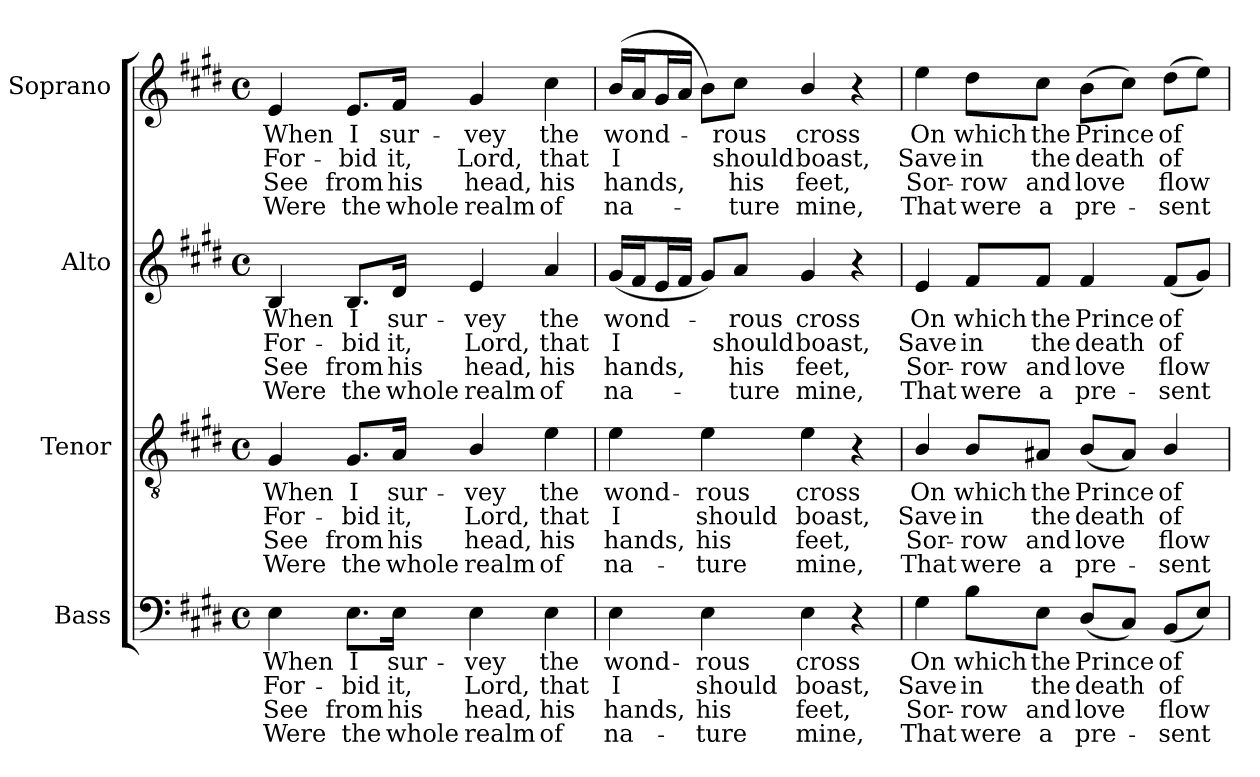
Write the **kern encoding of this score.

**kern	**text	**text	**text	**text	**kern	**text	**text	**text	**text	**kern	**text	**text	**text	**text	**kern	**text	**text	**text	**text
*part4	*part4	*part4	*part4	*part4	*part3	*part3	*part3	*part3	*part3	*part2	*part2	*part2	*part2	*part2	*part1	*part1	*part1	*part1	*part1
*staff4	*staff4	*staff4	*staff4	*staff4	*staff3	*staff3	*staff3	*staff3	*staff3	*staff2	*staff2	*staff2	*staff2	*staff2	*staff1	*staff1	*staff1	*staff1	*staff1
*I"Bass	*	*	*	*	*I"Tenor	*	*	*	*	*I"Alto	*	*	*	*	*I"Soprano	*	*	*	*
*I'B.	*	*	*	*	*I'T.	*	*	*	*	*I'A.	*	*	*	*	*I'S.	*	*	*	*
!!LO:PB:g=z
*clefF4	*	*	*	*	*clefGv2	*	*	*	*	*clefG2	*	*	*	*	*clefG2	*	*	*	*
*	*	*	*	*	*ITrd7c12	*	*	*	*	*	*	*	*	*	*	*	*	*	*
*k[f#c#g#d#]	*	*	*	*	*k[f#c#g#d#]	*	*	*	*	*k[f#c#g#d#]	*	*	*	*	*k[f#c#g#d#]	*	*	*	*
*E:	*	*	*	*	*E:	*	*	*	*	*E:	*	*	*	*	*E:	*	*	*	*
*M4/4	*	*	*	*	*M4/4	*	*	*	*	*M4/4	*	*	*	*	*M4/4	*	*	*	*
*met(c)	*	*	*	*	*met(c)	*	*	*	*	*met(c)	*	*	*	*	*met(c)	*	*	*	*
=1	=1	=1	=1	=1	=1	=1	=1	=1	=1	=1	=1	=1	=1	=1	=1	=1	=1	=1	=1
!	!LO:LY:b:color=#000000	!LO:LY:b:color=#000000	!LO:LY:b:color=#000000	!LO:LY:b:color=#000000	!	!	!	!	!	!	!	!	!	!	!	!	!	!	!
!	!	!	!	!	!	!LO:LY:b:color=#000000	!LO:LY:b:color=#000000	!LO:LY:b:color=#000000	!LO:LY:b:color=#000000	!	!	!	!	!	!	!	!	!	!
!	!	!	!	!	!	!	!	!	!	!	!LO:LY:b:color=#000000	!LO:LY:b:color=#000000	!LO:LY:b:color=#000000	!LO:LY:b:color=#000000	!	!	!	!	!
!	!	!	!	!	!	!	!	!	!	!	!	!	!	!	!	!LO:LY:b:color=#000000	!LO:LY:b:color=#000000	!LO:LY:b:color=#000000	!LO:LY:b:color=#000000
4Ei\	When	For-	See	Were	4GG#i/	When	For-	See	Were	4Bi/	When	For-	See	Were	4ei/	When	For-	See	Were
!	!LO:LY:b:color=#000000	!LO:LY:b:color=#000000	!LO:LY:b:color=#000000	!LO:LY:b:color=#000000	!	!	!	!	!	!	!	!	!	!	!	!	!	!	!
!	!	!	!	!	!	!LO:LY:b:color=#000000	!LO:LY:b:color=#000000	!LO:LY:b:color=#000000	!LO:LY:b:color=#000000	!	!	!	!	!	!	!	!	!	!
!	!	!	!	!	!	!	!	!	!	!	!LO:LY:b:color=#000000	!LO:LY:b:color=#000000	!LO:LY:b:color=#000000	!LO:LY:b:color=#000000	!	!	!	!	!
!	!	!	!	!	!	!	!	!	!	!	!	!	!	!	!	!LO:LY:b:color=#000000	!LO:LY:b:color=#000000	!LO:LY:b:color=#000000	!LO:LY:b:color=#000000
8.Ei\L	I	-bid	from	the	8.GG#i/L	I	-bid	from	the	8.Bi/L	I	-bid	from	the	8.ei/L	I	-bid	from	the
!	!LO:LY:b:color=#000000	!LO:LY:b:color=#000000	!LO:LY:b:color=#000000	!LO:LY:b:color=#000000	!	!	!	!	!	!	!	!	!	!	!	!	!	!	!
!	!	!	!	!	!	!LO:LY:b:color=#000000	!LO:LY:b:color=#000000	!LO:LY:b:color=#000000	!LO:LY:b:color=#000000	!	!	!	!	!	!	!	!	!	!
!	!	!	!	!	!	!	!	!	!	!	!LO:LY:b:color=#000000	!LO:LY:b:color=#000000	!LO:LY:b:color=#000000	!LO:LY:b:color=#000000	!	!	!	!	!
!	!	!	!	!	!	!	!	!	!	!	!	!	!	!	!	!LO:LY:b:color=#000000	!LO:LY:b:color=#000000	!LO:LY:b:color=#000000	!LO:LY:b:color=#000000
16Ei\Jk	sur-	it,	his	whole	16AAi/Jk	sur-	it,	his	whole	16d#i/Jk	sur-	it,	his	whole	16f#i/Jk	sur-	it,	his	whole
!	!LO:LY:b:color=#000000	!LO:LY:b:color=#000000	!LO:LY:b:color=#000000	!LO:LY:b:color=#000000	!	!	!	!	!	!	!	!	!	!	!	!	!	!	!
!	!	!	!	!	!	!LO:LY:b:color=#000000	!LO:LY:b:color=#000000	!LO:LY:b:color=#000000	!LO:LY:b:color=#000000	!	!	!	!	!	!	!	!	!	!
!	!	!	!	!	!	!	!	!	!	!	!LO:LY:b:color=#000000	!LO:LY:b:color=#000000	!LO:LY:b:color=#000000	!LO:LY:b:color=#000000	!	!	!	!	!
!	!	!	!	!	!	!	!	!	!	!	!	!	!	!	!	!LO:LY:b:color=#000000	!LO:LY:b:color=#000000	!LO:LY:b:color=#000000	!LO:LY:b:color=#000000
4Ei\	-vey	Lord,	head,	realm	4BBi/	-vey	Lord,	head,	realm	4ei/	-vey	Lord,	head,	realm	4g#i/	-vey	Lord,	head,	realm
!	!LO:LY:b:color=#000000	!LO:LY:b:color=#000000	!LO:LY:b:color=#000000	!LO:LY:b:color=#000000	!	!	!	!	!	!	!	!	!	!	!	!	!	!	!
!	!	!	!	!	!	!LO:LY:b:color=#000000	!LO:LY:b:color=#000000	!LO:LY:b:color=#000000	!LO:LY:b:color=#000000	!	!	!	!	!	!	!	!	!	!
!	!	!	!	!	!	!	!	!	!	!	!LO:LY:b:color=#000000	!LO:LY:b:color=#000000	!LO:LY:b:color=#000000	!LO:LY:b:color=#000000	!	!	!	!	!
!	!	!	!	!	!	!	!	!	!	!	!	!	!	!	!	!LO:LY:b:color=#000000	!LO:LY:b:color=#000000	!LO:LY:b:color=#000000	!LO:LY:b:color=#000000
4Ei\	the	that	his	of	4Ei\	the	that	his	of	4ai/	the	that	his	of	4cc#i\	the	that	his	of
=2	=2	=2	=2	=2	=2	=2	=2	=2	=2	=2	=2	=2	=2	=2	=2	=2	=2	=2	=2
!	!LO:LY:b:color=#000000	!LO:LY:b:color=#000000	!LO:LY:b:color=#000000	!LO:LY:b:color=#000000	!	!	!	!	!	!	!	!	!	!	!	!	!	!	!
!	!	!	!	!	!	!LO:LY:b:color=#000000	!LO:LY:b:color=#000000	!LO:LY:b:color=#000000	!LO:LY:b:color=#000000	!	!	!	!	!	!	!	!	!	!
!	!	!	!	!	!	!	!	!	!	!	!LO:LY:b:color=#000000	!LO:LY:b:color=#000000	!LO:LY:b:color=#000000	!LO:LY:b:color=#000000	!	!	!	!	!
!	!	!	!	!	!	!	!	!	!	!	!	!	!	!	!	!LO:LY:b:color=#000000	!LO:LY:b:color=#000000	!LO:LY:b:color=#000000	!LO:LY:b:color=#000000
4Ei\	wond-	I	hands,	na-	4Ei\	wond-	I	hands,	na-	(16g#i/LL	wond-	I	hands,	na-	(16bi/LL	wond-	I	hands,	na-
.	.	.	.	.	.	.	.	.	.	16f#i/J	.	.	.	.	16ai/J	.	.	.	.
.	.	.	.	.	.	.	.	.	.	16ei/L	.	.	.	.	16g#i/L	.	.	.	.
.	.	.	.	.	.	.	.	.	.	16f#i/JJ	.	.	.	.	16ai/JJ	.	.	.	.
!	!LO:LY:b:color=#000000	!LO:LY:b:color=#000000	!LO:LY:b:color=#000000	!LO:LY:b:color=#000000	!	!	!	!	!	!	!	!	!	!	!	!	!	!	!
!	!	!	!	!	!	!LO:LY:b:color=#000000	!LO:LY:b:color=#000000	!LO:LY:b:color=#000000	!LO:LY:b:color=#000000	!	!	!	!	!	!	!	!	!	!
4Ei\	-rous	should	-his	ture	4Ei\	-rous	should	-his	ture	8g#i/L)	.	.	.	.	8bi\L)	.	.	.	.
!	!	!	!	!	!	!	!	!	!	!	!LO:LY:b:color=#000000	!LO:LY:b:color=#000000	!LO:LY:b:color=#000000	!LO:LY:b:color=#000000	!	!	!	!	!
!	!	!	!	!	!	!	!	!	!	!	!	!	!	!	!	!LO:LY:b:color=#000000	!LO:LY:b:color=#000000	!LO:LY:b:color=#000000	!LO:LY:b:color=#000000
.	.	.	.	.	.	.	.	.	.	8ai/J	-rous	should	-his	ture	8cc#i\J	-rous	should	-his	ture
!	!LO:LY:b:color=#000000	!LO:LY:b:color=#000000	!LO:LY:b:color=#000000	!LO:LY:b:color=#000000	!	!	!	!	!	!	!	!	!	!	!	!	!	!	!
!	!	!	!	!	!	!LO:LY:b:color=#000000	!LO:LY:b:color=#000000	!LO:LY:b:color=#000000	!LO:LY:b:color=#000000	!	!	!	!	!	!	!	!	!	!
!	!	!	!	!	!	!	!	!	!	!	!LO:LY:b:color=#000000	!LO:LY:b:color=#000000	!LO:LY:b:color=#000000	!LO:LY:b:color=#000000	!	!	!	!	!
!	!	!	!	!	!	!	!	!	!	!	!	!	!	!	!	!LO:LY:b:color=#000000	!LO:LY:b:color=#000000	!LO:LY:b:color=#000000	!LO:LY:b:color=#000000
4Ei\	cross	boast,	feet,	mine,	4Ei\	cross	boast,	feet,	mine,	4g#i/	cross	boast,	feet,	mine,	4bi/	cross	boast,	feet,	mine,
4r	.	.	.	.	4r	.	.	.	.	4r	.	.	.	.	4r	.	.	.	.
=3	=3	=3	=3	=3	=3	=3	=3	=3	=3	=3	=3	=3	=3	=3	=3	=3	=3	=3	=3
!	!LO:LY:b:color=#000000	!LO:LY:b:color=#000000	!LO:LY:b:color=#000000	!LO:LY:b:color=#000000	!	!	!	!	!	!	!	!	!	!	!	!	!	!	!
!	!	!	!	!	!	!LO:LY:b:color=#000000	!LO:LY:b:color=#000000	!LO:LY:b:color=#000000	!LO:LY:b:color=#000000	!	!	!	!	!	!	!	!	!	!
!	!	!	!	!	!	!	!	!	!	!	!LO:LY:b:color=#000000	!LO:LY:b:color=#000000	!LO:LY:b:color=#000000	!LO:LY:b:color=#000000	!	!	!	!	!
!	!	!	!	!	!	!	!	!	!	!	!	!	!	!	!	!LO:LY:b:color=#000000	!LO:LY:b:color=#000000	!LO:LY:b:color=#000000	!LO:LY:b:color=#000000
4G#i\	On	Save	Sor-	-That	4BBi/	On	Save	Sor-	-That	4ei/	On	Save	Sor-	-That	4eei\	On	Save	Sor-	-That
!	!LO:LY:b:color=#000000	!LO:LY:b:color=#000000	!LO:LY:b:color=#000000	!LO:LY:b:color=#000000	!	!	!	!	!	!	!	!	!	!	!	!	!	!	!
!	!	!	!	!	!	!LO:LY:b:color=#000000	!LO:LY:b:color=#000000	!LO:LY:b:color=#000000	!LO:LY:b:color=#000000	!	!	!	!	!	!	!	!	!	!
!	!	!	!	!	!	!	!	!	!	!	!LO:LY:b:color=#000000	!LO:LY:b:color=#000000	!LO:LY:b:color=#000000	!LO:LY:b:color=#000000	!	!	!	!	!
!	!	!	!	!	!	!	!	!	!	!	!	!	!	!	!	!LO:LY:b:color=#000000	!LO:LY:b:color=#000000	!LO:LY:b:color=#000000	!LO:LY:b:color=#000000
8Bi\L	which	in	row	were	8BBi/L	which	in	row	were	8f#i/L	which	in	row	were	8dd#i\L	which	in	row	were
!	!LO:LY:b:color=#000000	!LO:LY:b:color=#000000	!LO:LY:b:color=#000000	!LO:LY:b:color=#000000	!	!	!	!	!	!	!	!	!	!	!	!	!	!	!
!	!	!	!	!	!	!LO:LY:b:color=#000000	!LO:LY:b:color=#000000	!LO:LY:b:color=#000000	!LO:LY:b:color=#000000	!	!	!	!	!	!	!	!	!	!
!	!	!	!	!	!	!	!	!	!	!	!LO:LY:b:color=#000000	!LO:LY:b:color=#000000	!LO:LY:b:color=#000000	!LO:LY:b:color=#000000	!	!	!	!	!
!	!	!	!	!	!	!	!	!	!	!	!	!	!	!	!	!LO:LY:b:color=#000000	!LO:LY:b:color=#000000	!LO:LY:b:color=#000000	!LO:LY:b:color=#000000
8Ei\J	the	the	and	a	8AA#Xi/J	the	the	and	a	8f#i/J	the	the	and	a	8cc#i\J	the	the	and	a
!	!LO:LY:b:color=#000000	!LO:LY:b:color=#000000	!LO:LY:b:color=#000000	!LO:LY:b:color=#000000	!	!	!	!	!	!	!	!	!	!	!	!	!	!	!
!	!	!	!	!	!	!LO:LY:b:color=#000000	!LO:LY:b:color=#000000	!LO:LY:b:color=#000000	!LO:LY:b:color=#000000	!	!	!	!	!	!	!	!	!	!
!	!	!	!	!	!	!	!	!	!	!	!LO:LY:b:color=#000000	!LO:LY:b:color=#000000	!LO:LY:b:color=#000000	!LO:LY:b:color=#000000	!	!	!	!	!
!	!	!	!	!	!	!	!	!	!	!	!	!	!	!	!	!LO:LY:b:color=#000000	!LO:LY:b:color=#000000	!LO:LY:b:color=#000000	!LO:LY:b:color=#000000
(8D#i/L	Prince	death	love	pre-	(8BBi/L	Prince	death	love	pre-	4f#i/	Prince	death	love	pre-	(8bi\L	Prince	death	love	pre-
8C#i/J)	.	.	.	.	8AA#i/J)	.	.	.	.	.	.	.	.	.	8cc#i\J)	.	.	.	.
!	!LO:LY:b:color=#000000	!LO:LY:b:color=#000000	!LO:LY:b:color=#000000	!LO:LY:b:color=#000000	!	!	!	!	!	!	!	!	!	!	!	!	!	!	!
!	!	!	!	!	!	!LO:LY:b:color=#000000	!LO:LY:b:color=#000000	!LO:LY:b:color=#000000	!LO:LY:b:color=#000000	!	!	!	!	!	!	!	!	!	!
!	!	!	!	!	!	!	!	!	!	!	!LO:LY:b:color=#000000	!LO:LY:b:color=#000000	!LO:LY:b:color=#000000	!LO:LY:b:color=#000000	!	!	!	!	!
!	!	!	!	!	!	!	!	!	!	!	!	!	!	!	!	!LO:LY:b:color=#000000	!LO:LY:b:color=#000000	!LO:LY:b:color=#000000	!LO:LY:b:color=#000000
(8BBi/L	of	of	-flow	sent	4BBi/	of	of	-flow	sent	(8f#i/L	of	of	-flow	sent	(8dd#i\L	of	of	-flow	sent
8Ei/J)	.	.	.	.	.	.	.	.	.	8g#i/J)	.	.	.	.	8eei\J)	.	.	.	.
=	=	=	=	=	=	=	=	=	=	=	=	=	=	=	=	=	=	=	=
*-	*-	*-	*-	*-	*-	*-	*-	*-	*-	*-	*-	*-	*-	*-	*-	*-	*-	*-	*-
